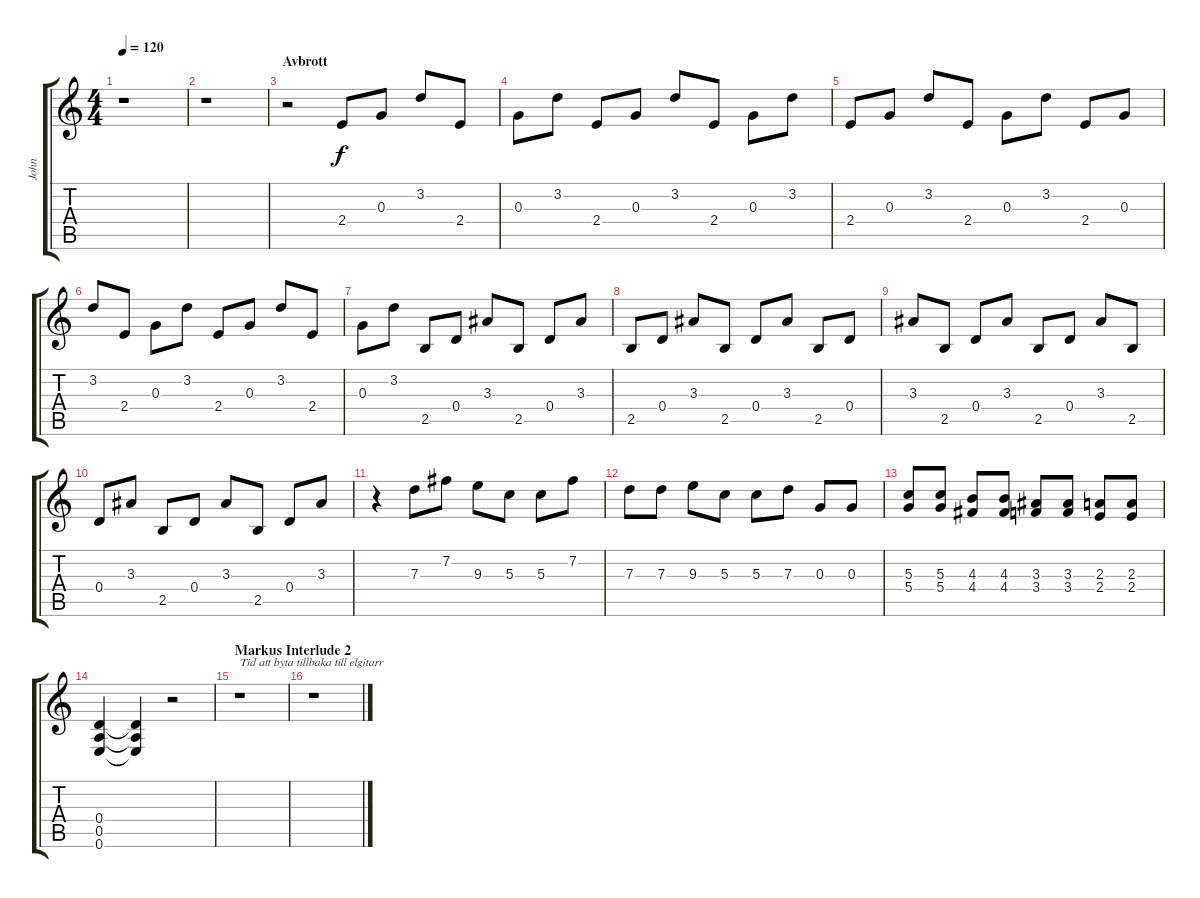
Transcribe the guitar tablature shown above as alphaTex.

\track ("John" "John") {instrument distortionguitar}
\staff {score tabs}
\tuning (E4 B3 G3 D3 A2 E2) {hide}
\ts (4 4)
\tempo 120
\clef g2
\ks c
r.1{dy f} |
r.1 |
\section ("" "Avbrott")
r.2{instrument acousticguitarnylon} 2.4.8 0.3.8 3.2.8 2.4.8 |
0.3.8 3.2.8 2.4.8 0.3.8 3.2.8 2.4.8 0.3.8 3.2.8 |
2.4.8 0.3.8 3.2.8 2.4.8 0.3.8 3.2.8 2.4.8 0.3.8 |
3.2.8 2.4.8 0.3.8 3.2.8 2.4.8 0.3.8 3.2.8 2.4.8 |
0.3.8 3.2.8 2.5.8 0.4.8 3.3.8 2.5.8 0.4.8 3.3.8 |
2.5.8 0.4.8 3.3.8 2.5.8 0.4.8 3.3.8 2.5.8 0.4.8 |
3.3.8 2.5.8 0.4.8 3.3.8 2.5.8 0.4.8 3.3.8 2.5.8 |
0.4.8 3.3.8 2.5.8 0.4.8 3.3.8 2.5.8 0.4.8 3.3.8 |
r.4 7.3.8 7.2.8 9.3.8 5.3.8 5.3.8 7.2.8 |
7.3.8 7.3.8 9.3.8 5.3.8 5.3.8 7.3.8 0.3.8 0.3.8 |
(5.3 5.4).8 (5.3 5.4).8 (4.3 4.4).8 (4.3 4.4).8 (3.3 3.4).8 (3.3 3.4).8 (2.3 2.4).8 (2.3 2.4).8 |
(0.4 0.5 0.6).4 (0.4{t} 0.5{t} 0.6{t}).4 r.2 |
\section ("" "Markus Interlude 2")
r.1{txt "Tid att byta tillbaka till elgitarr"} |
r.1
